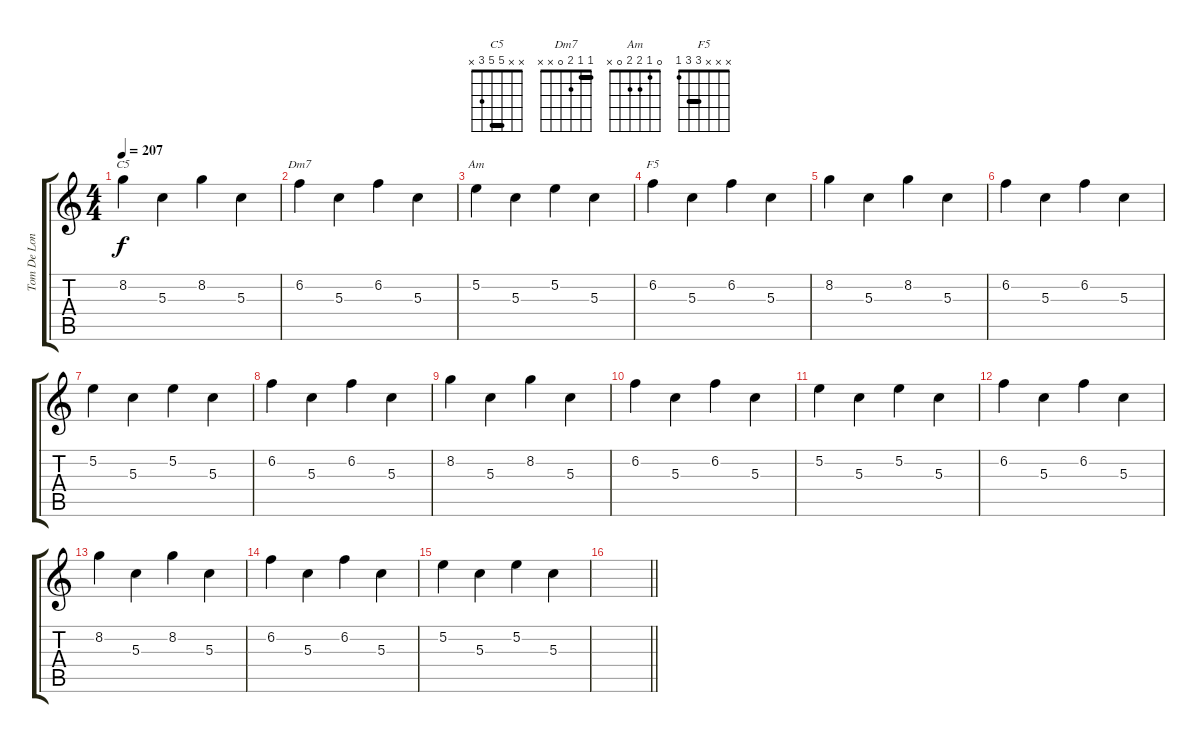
\track ("Tom De Longe" "Tom De Lon") {instrument electricguitarclean}
\staff {score tabs}
\tuning (E4 B3 G3 D3 A2 E2) {hide}
\chord ("C5" x x 5 5 3 x) {barre 5}
\chord ("Dm7" 1 1 2 0 x x) {barre 1}
\chord ("Am" 0 1 2 2 0 x)
\chord ("F5" x x x 3 3 1) {barre 3}
\ts (4 4)
\tempo 207
\clef g2
\ks c
8.2.4{ch "C5" dy f} 5.3.4 8.2.4 5.3.4 |
6.2.4{ch "Dm7"} 5.3.4 6.2.4 5.3.4 |
5.2.4{ch "Am"} 5.3.4 5.2.4 5.3.4 |
6.2.4{ch "F5"} 5.3.4 6.2.4 5.3.4 |
8.2.4 5.3.4 8.2.4 5.3.4 |
6.2.4 5.3.4 6.2.4 5.3.4 |
5.2.4 5.3.4 5.2.4 5.3.4 |
6.2.4 5.3.4 6.2.4 5.3.4 |
8.2.4 5.3.4 8.2.4 5.3.4 |
6.2.4 5.3.4 6.2.4 5.3.4 |
5.2.4 5.3.4 5.2.4 5.3.4 |
6.2.4 5.3.4 6.2.4 5.3.4 |
8.2.4 5.3.4 8.2.4 5.3.4 |
6.2.4 5.3.4 6.2.4 5.3.4 |
5.2.4 5.3.4 5.2.4 5.3.4 |
\barLineRight lightlight
